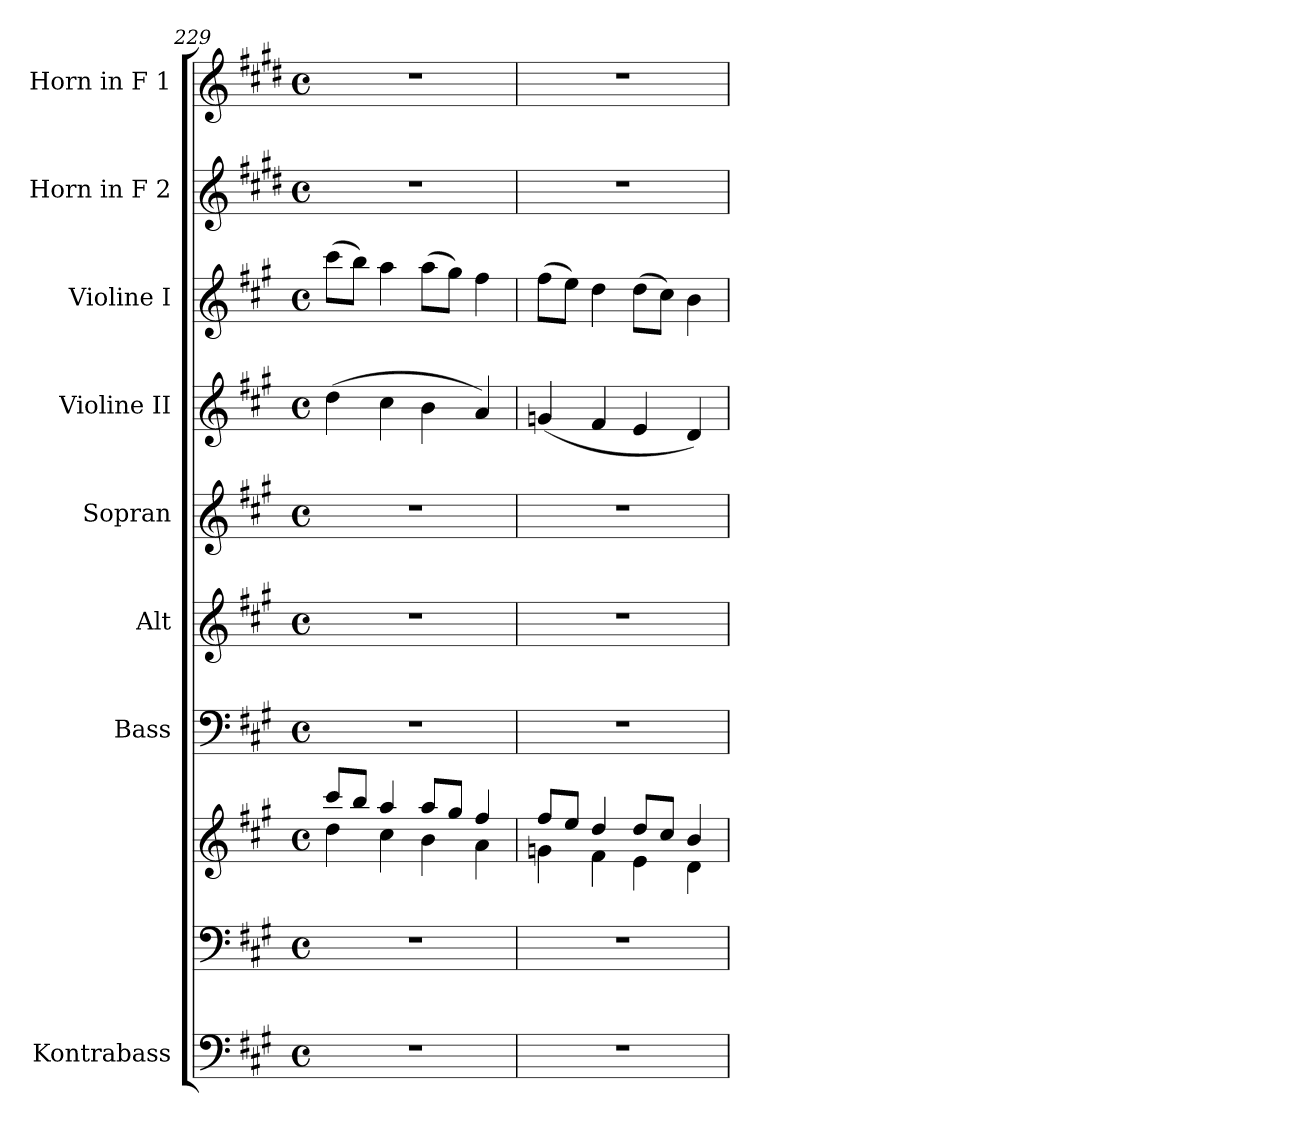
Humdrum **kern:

**kern	**kern	**kern	**kern	**kern	**kern	**kern	**kern	**kern	**kern
*part9	*part8	*part8	*part7	*part6	*part5	*part4	*part3	*part2	*part1
*staff10	*staff9	*staff8	*staff7	*staff6	*staff5	*staff4	*staff3	*staff2	*staff1
*I"Kontrabass	*	*	*I"Bass	*I"Alt	*I"Sopran	*I"Violine II	*I"Violine I	*I"Horn in F 2	*I"Horn in F 1
*I'Kb.	*	*	*I'B.	*I'A.	*I'S.	*I'Vl. II	*I'Vl. I	*	*
*clefF4	*clefF4	*clefG2	*clefF4	*clefG2	*clefG2	*clefG2	*clefG2	*clefG2	*clefG2
*ITrd7c12	*	*	*	*	*	*	*	*ITrd4c7	*ITrd4c7
*k[f#c#g#]	*k[f#c#g#]	*k[f#c#g#]	*k[f#c#g#]	*k[f#c#g#]	*k[f#c#g#]	*k[f#c#g#]	*k[f#c#g#]	*k[f#c#g#]	*k[f#c#g#]
*A:	*A:	*A:	*A:	*A:	*A:	*A:	*A:	*A:	*A:
*M4/4	*M4/4	*M4/4	*M4/4	*M4/4	*M4/4	*M4/4	*M4/4	*M4/4	*M4/4
*met(c)	*met(c)	*met(c)	*met(c)	*met(c)	*met(c)	*met(c)	*met(c)	*met(c)	*met(c)
=229	=229	=229	=229	=229	=229	=229	=229	=229	=229
*	*	*^	*	*	*	*	*	*	*
1r	1r	8ccc#/L	4dd\	1r	1r	1r	(>4dd\	(>8ccc#\L	1r	1r
.	.	8bb/J	.	.	.	.	.	8bb\J)	.	.
.	.	4aa/	4cc#\	.	.	.	4cc#\	4aa\	.	.
.	.	8aa/L	4b\	.	.	.	4b\	(>8aa\L	.	.
.	.	8gg#/J	.	.	.	.	.	8gg#\J)	.	.
.	.	4ff#/	4a\	.	.	.	4a/)	4ff#\	.	.
=230	=230	=230	=230	=230	=230	=230	=230	=230	=230	=230
1r	1r	8ff#/L	4gn\	1r	1r	1r	(<4gn/	(>8ff#\L	1r	1r
.	.	8ee/J	.	.	.	.	.	8ee\J)	.	.
.	.	4dd/	4f#\	.	.	.	4f#/	4dd\	.	.
.	.	8dd/L	4e\	.	.	.	4e/	(>8dd\L	.	.
.	.	8cc#/J	.	.	.	.	.	8cc#\J)	.	.
.	.	4b/	4d\	.	.	.	4d/)	4b\	.	.
*	*	*v	*v	*	*	*	*	*	*	*
=	=	=	=	=	=	=	=	=	=
*-	*-	*-	*-	*-	*-	*-	*-	*-	*-
